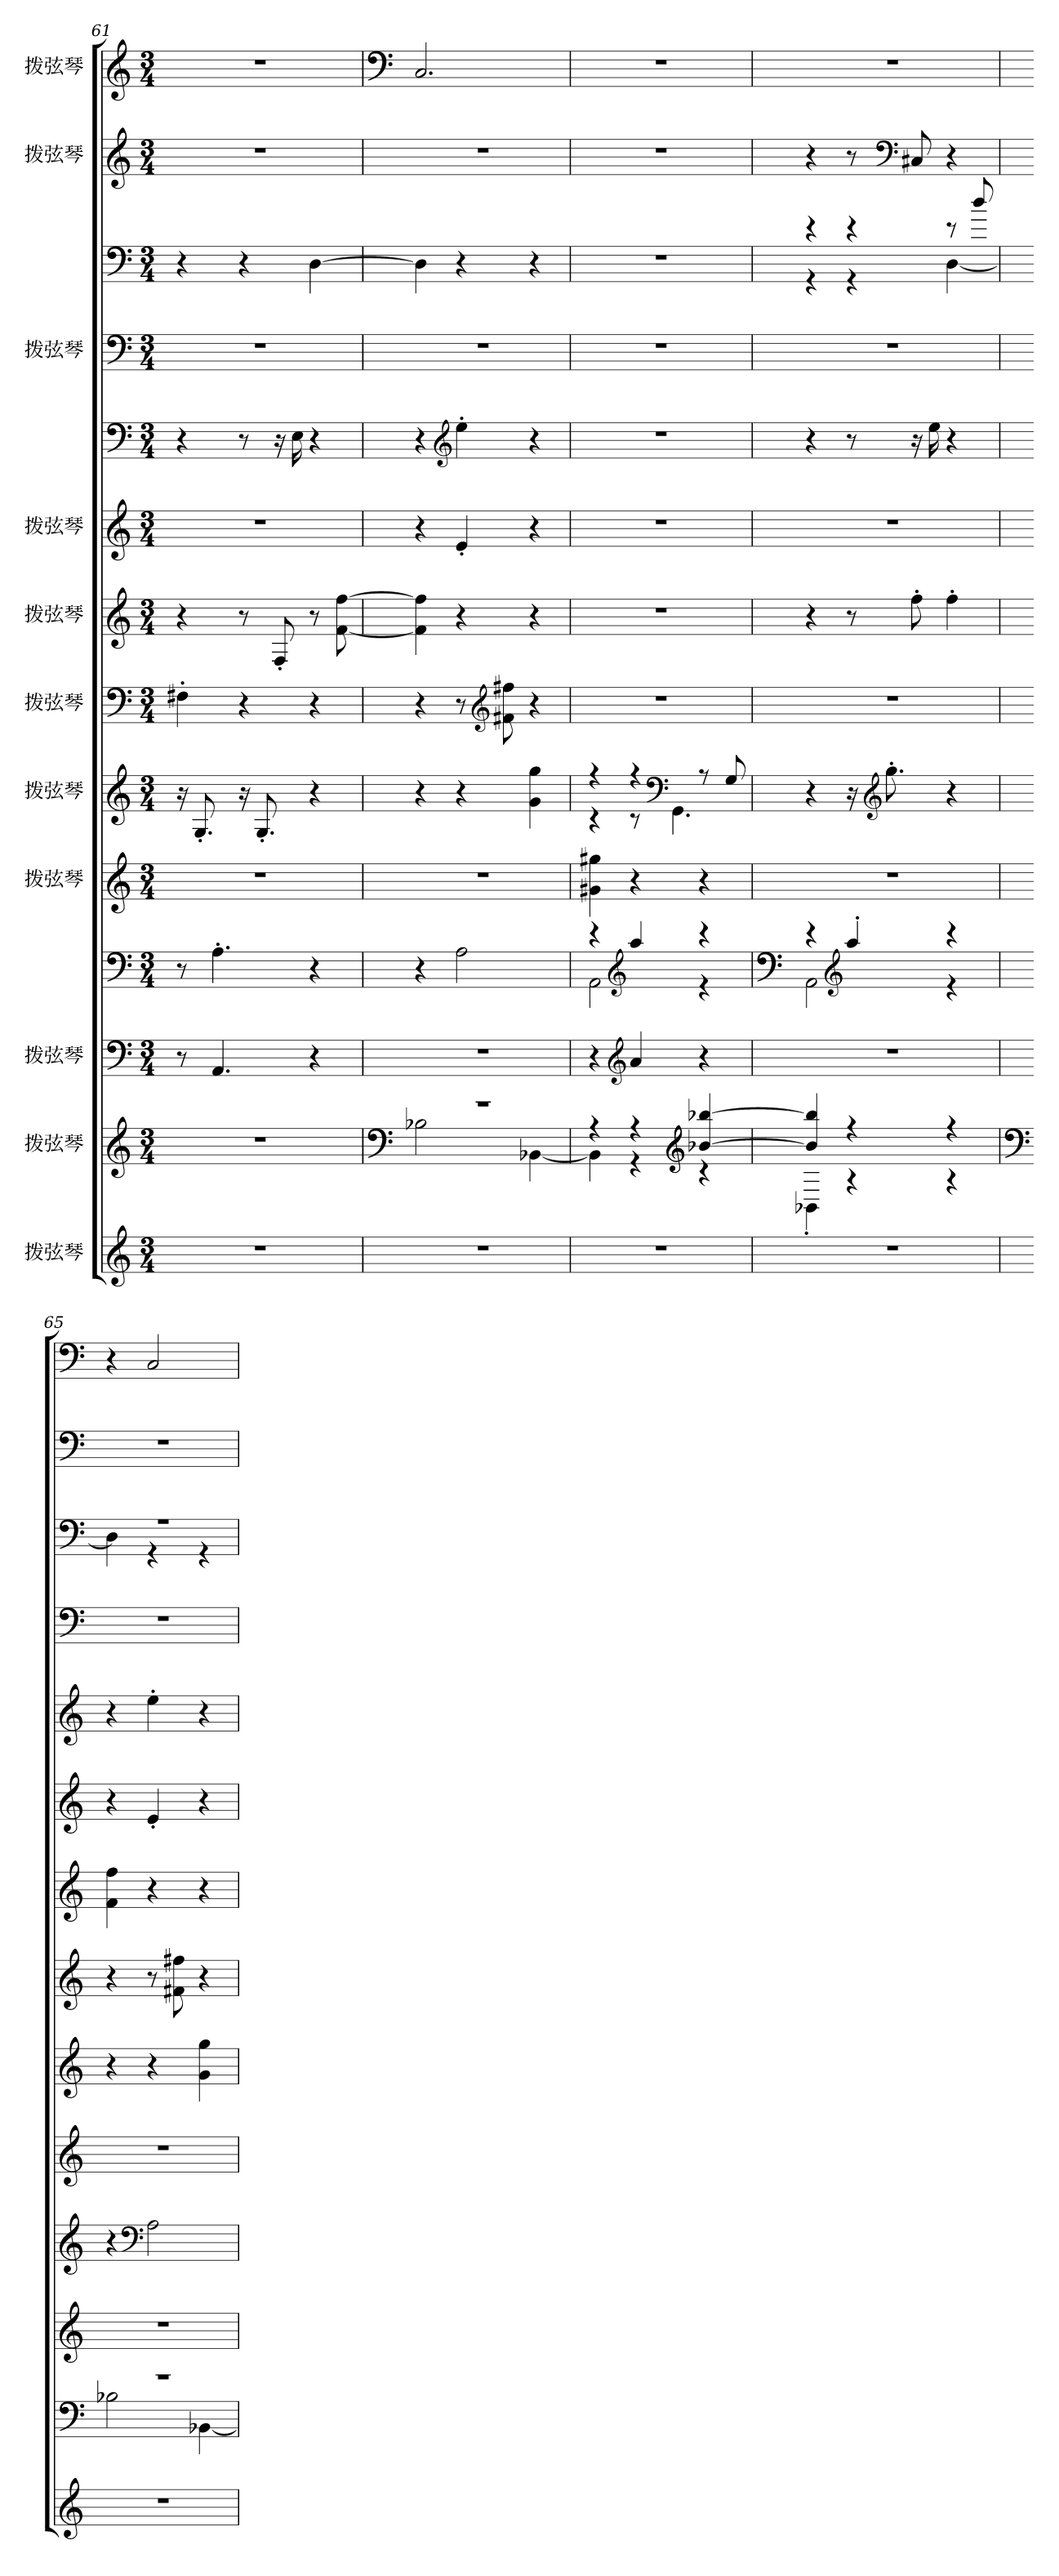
**kern	**kern	**kern	**kern	**kern	**kern	**kern	**kern	**kern	**kern	**kern	**kern	**kern	**kern
*part11	*part10	*part9	*part9	*part8	*part7	*part6	*part5	*part4	*part4	*part3	*part3	*part2	*part1
*staff14	*staff13	*staff12	*staff11	*staff10	*staff9	*staff8	*staff7	*staff6	*staff5	*staff4	*staff3	*staff2	*staff1
*I"拨弦琴	*I"拨弦琴	*I"拨弦琴	*	*I"拨弦琴	*I"拨弦琴	*I"拨弦琴	*I"拨弦琴	*I"拨弦琴	*	*I"拨弦琴	*	*I"拨弦琴	*I"拨弦琴
*clefG2	*clefG2	*clefF4	*clefF4	*clefG2	*clefG2	*clefF4	*clefG2	*clefG2	*clefF4	*clefF4	*clefF4	*clefG2	*clefG2
*k[]	*k[]	*k[]	*k[]	*k[]	*k[]	*k[]	*k[]	*k[]	*k[]	*k[]	*k[]	*k[]	*k[]
*M3/4	*M3/4	*M3/4	*M3/4	*M3/4	*M3/4	*M3/4	*M3/4	*M3/4	*M3/4	*M3/4	*M3/4	*M3/4	*M3/4
=61	=61	=61	=61	=61	=61	=61	=61	=61	=61	=61	=61	=61	=61
2.r	2.r	8r	8r	2.r	16r	4F#X'\	4r	2.r	4r	2.r	4r	2.r	2.r
.	.	.	.	.	8.G'/	.	.	.	.	.	.	.	.
.	.	4.AA/	4.A'\	.	.	.	.	.	.	.	.	.	.
.	.	.	.	.	16r	4r	8r	.	8r	.	4r	.	.
.	.	.	.	.	8.G'/	.	.	.	.	.	.	.	.
.	.	.	.	.	.	.	8F'/	.	16r	.	.	.	.
.	.	.	.	.	.	.	.	.	16E\	.	.	.	.
.	.	4r	4r	.	4r	4r	8r	.	4r	.	[4D\	.	.
.	.	.	.	.	.	.	[8f\ [8ff\	.	.	.	.	.	.
=62	=62	=62	=62	=62	=62	=62	=62	=62	=62	=62	=62	=62	=62
*	*clefF4	*	*	*	*	*	*	*	*	*	*	*	*clefF4
*	*^	*	*	*	*	*	*	*	*	*	*	*	*
2.r	2.r	2B-X\	2.r	4r	2.r	4r	4r	4f\] 4ff\]	4r	4r	2.r	4D\]	2.r	2.C/
*	*	*	*	*	*	*	*	*	*	*clefG2	*	*	*	*
.	.	.	.	2A\	.	4r	8r	4r	4e'/	4ee'\	.	4r	.	.
*	*	*	*	*	*	*	*clefG2	*	*	*	*	*	*	*
.	.	.	.	.	.	.	8f#X\ 8ff#X\	.	.	.	.	.	.	.
.	.	[4BB-X\	.	.	.	4g\ 4gg\	4r	4r	4r	4r	.	4r	.	.
!!LO:PB:g=z
=63	=63	=63	=63	=63	=63	=63	=63	=63	=63	=63	=63	=63	=63	=63
*	*	*	*	*^	*	*^	*	*	*	*	*	*	*	*
2.r	4r	4BB-\]	4r	4r	2AA\	4g#X\ 4gg#X\	4r	4r	2.r	2.r	2.r	2.r	2.r	2.r	2.r	2.r
*	*	*	*clefG2	*clefG2	*	*	*	*	*	*	*	*	*	*	*	*
.	4r	4r	4a/	4aa/	.	4r	4r	8r	.	.	.	.	.	.	.	.
*	*	*	*	*	*	*	*clefF4	*	*	*	*	*	*	*	*	*
.	.	.	.	.	.	.	.	4.GG\	.	.	.	.	.	.	.	.
*	*clefG2	*	*	*	*	*	*	*	*	*	*	*	*	*	*	*
.	[4b-X/ [4bb-X/	4r	4r	4r	4r	4r	8r	.	.	.	.	.	.	.	.	.
.	.	.	.	.	.	.	8G/	.	.	.	.	.	.	.	.	.
*	*	*	*	*	*	*	*v	*v	*	*	*	*	*	*	*	*
=64	=64	=64	=64	=64	=64	=64	=64	=64	=64	=64	=64	=64	=64	=64	=64
*	*	*	*	*clefF4	*	*	*	*	*	*	*	*	*	*	*
*	*	*	*	*	*	*	*	*	*	*	*	*	*^	*	*
2.r	4b-/] 4bb-/]	4BB-X'\	2.r	4r	2AA\	2.r	4r	2.r	4r	2.r	4r	2.r	4r	4r	4r	2.r
*	*	*	*	*clefG2	*	*	*	*	*	*	*	*	*	*	*	*
.	4r	4r	.	4aa'/	.	.	16r	.	8r	.	8r	.	4r	4r	8r	.
*	*	*	*	*	*	*	*clefG2	*	*	*	*	*	*	*	*	*
.	.	.	.	.	.	.	8.gg'\	.	.	.	.	.	.	.	.	.
*	*	*	*	*	*	*	*	*	*	*	*	*	*	*	*clefF4	*
.	.	.	.	.	.	.	.	.	8ff'\	.	16r	.	.	.	8C#X/	.
.	.	.	.	.	.	.	.	.	.	.	16ee\	.	.	.	.	.
.	4r	4r	.	4r	4r	.	4r	.	4ff'\	.	4r	.	8r	[4D\	4r	.
.	.	.	.	.	.	.	.	.	.	.	.	.	8dd/	.	.	.
*	*	*	*	*v	*v	*	*	*	*	*	*	*	*	*	*	*
=65	=65	=65	=65	=65	=65	=65	=65	=65	=65	=65	=65	=65	=65	=65	=65
*	*clefF4	*	*	*	*	*	*	*	*	*	*	*	*	*	*
2.r	2.r	2B-X\	2.r	4r	2.r	4r	4r	4f\ 4ff\	4r	4r	2.r	2.r	4D\]	2.r	4r
*	*	*	*	*clefF4	*	*	*	*	*	*	*	*	*	*	*
.	.	.	.	2A\	.	4r	8r	4r	4e'/	4ee'\	.	.	4r	.	2C/
.	.	.	.	.	.	.	8f#X\ 8ff#X\	.	.	.	.	.	.	.	.
.	.	[4BB-X\	.	.	.	4g\ 4gg\	4r	4r	4r	4r	.	.	4r	.	.
*	*v	*v	*	*	*	*	*	*	*	*	*	*v	*v	*	*
=	=	=	=	=	=	=	=	=	=	=	=	=	=
*-	*-	*-	*-	*-	*-	*-	*-	*-	*-	*-	*-	*-	*-
